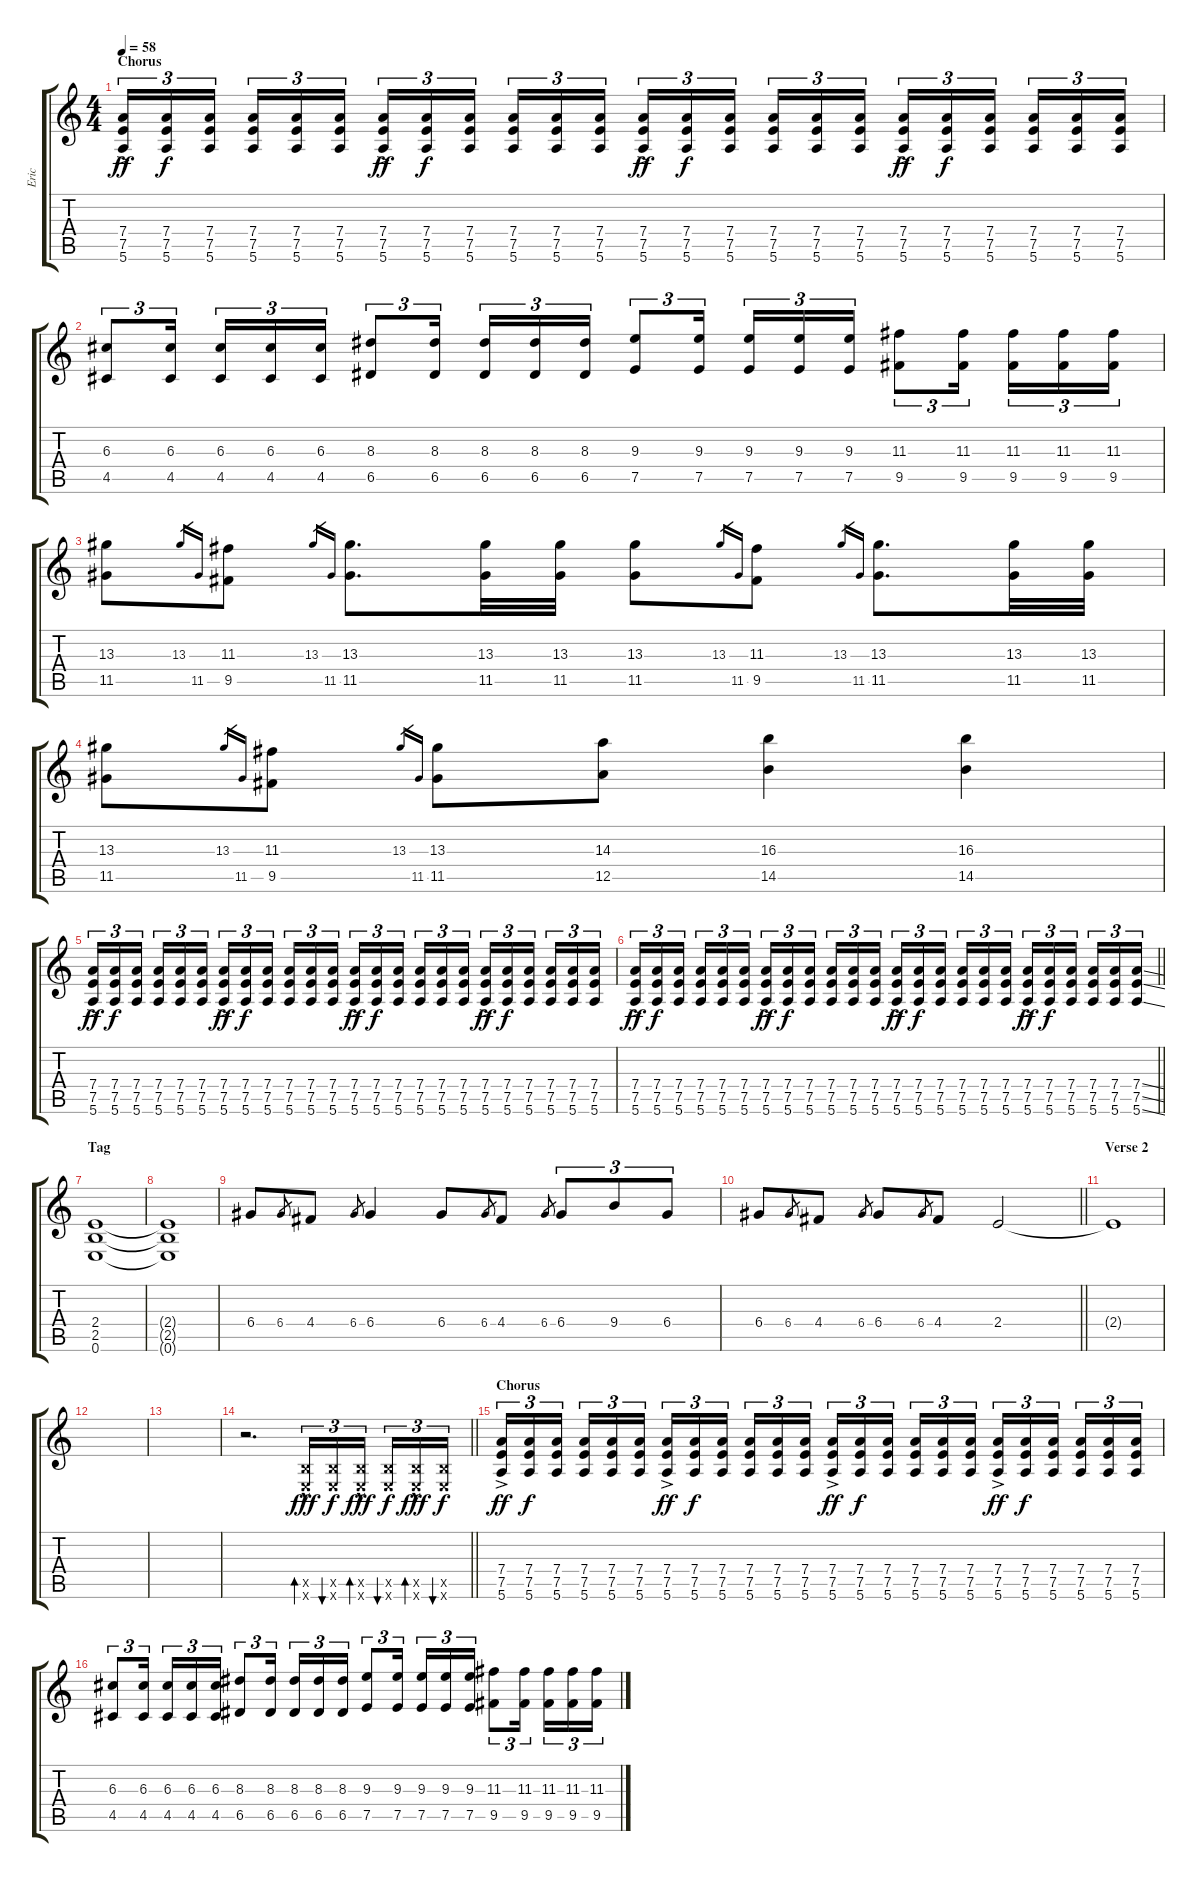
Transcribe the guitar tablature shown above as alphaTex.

\track ("Eric" "Eric") {instrument overdrivenguitar}
\staff {score tabs}
\tuning (E4 B3 G3 D3 A2 E2) {hide}
\ts (4 4)
\section ("" "Chorus")
\tempo 58
\clef g2
\ks c
(7.4{ac} 7.5{ac} 5.6{ac}).16{tu (3 2) dy ff} (7.4 7.5 5.6).16{tu (3 2) dy f} (7.4 7.5 5.6).16{tu (3 2) beam splitsecondary} (7.4 7.5 5.6).16{tu (3 2)} (7.4 7.5 5.6).16{tu (3 2)} (7.4 7.5 5.6).16{tu (3 2)} (7.4{ac} 7.5{ac} 5.6{ac}).16{tu (3 2) dy ff} (7.4 7.5 5.6).16{tu (3 2) dy f} (7.4 7.5 5.6).16{tu (3 2) beam splitsecondary} (7.4 7.5 5.6).16{tu (3 2)} (7.4 7.5 5.6).16{tu (3 2)} (7.4 7.5 5.6).16{tu (3 2)} (7.4{ac} 7.5{ac} 5.6{ac}).16{tu (3 2) dy ff} (7.4 7.5 5.6).16{tu (3 2) dy f} (7.4 7.5 5.6).16{tu (3 2) beam splitsecondary} (7.4 7.5 5.6).16{tu (3 2)} (7.4 7.5 5.6).16{tu (3 2)} (7.4 7.5 5.6).16{tu (3 2)} (7.4{ac} 7.5{ac} 5.6{ac}).16{tu (3 2) dy ff} (7.4 7.5 5.6).16{tu (3 2) dy f} (7.4 7.5 5.6).16{tu (3 2) beam splitsecondary} (7.4 7.5 5.6).16{tu (3 2)} (7.4 7.5 5.6).16{tu (3 2)} (7.4 7.5 5.6).16{tu (3 2)} |
(6.3 4.5).8{tu (3 2)} (6.3 4.5).16{tu (3 2) beam splitsecondary} (6.3 4.5).16{tu (3 2)} (6.3 4.5).16{tu (3 2)} (6.3 4.5).16{tu (3 2)} (8.3 6.5).8{tu (3 2)} (8.3 6.5).16{tu (3 2) beam splitsecondary} (8.3 6.5).16{tu (3 2)} (8.3 6.5).16{tu (3 2)} (8.3 6.5).16{tu (3 2)} (9.3 7.5).8{tu (3 2)} (9.3 7.5).16{tu (3 2) beam splitsecondary} (9.3 7.5).16{tu (3 2)} (9.3 7.5).16{tu (3 2)} (9.3 7.5).16{tu (3 2)} (11.3 9.5).8{tu (3 2)} (11.3 9.5).16{tu (3 2) beam splitsecondary} (11.3 9.5).16{tu (3 2)} (11.3 9.5).16{tu (3 2)} (11.3 9.5).16{tu (3 2)} |
(13.3 11.5).8 13.3.16{gr} 11.5.16{gr} (11.3 9.5).8 13.3.16{gr} 11.5.16{gr} (13.3 11.5).8{d} (13.3 11.5).32 (13.3 11.5).32 (13.3 11.5).8 13.3.16{gr} 11.5.16{gr} (11.3 9.5).8 13.3.16{gr} 11.5.16{gr} (13.3 11.5).8{d} (13.3 11.5).32 (13.3 11.5).32 |
(13.3 11.5).8 13.3.16{gr} 11.5.16{gr} (11.3 9.5).8 13.3.16{gr} 11.5.16{gr} (13.3 11.5).8 (14.3 12.5).8 (16.3 14.5).4 (16.3 14.5).4 |
(7.4{ac} 7.5{ac} 5.6{ac}).16{tu (3 2) dy ff} (7.4 7.5 5.6).16{tu (3 2) dy f} (7.4 7.5 5.6).16{tu (3 2) beam splitsecondary} (7.4 7.5 5.6).16{tu (3 2)} (7.4 7.5 5.6).16{tu (3 2)} (7.4 7.5 5.6).16{tu (3 2)} (7.4{ac} 7.5{ac} 5.6{ac}).16{tu (3 2) dy ff} (7.4 7.5 5.6).16{tu (3 2) dy f} (7.4 7.5 5.6).16{tu (3 2) beam splitsecondary} (7.4 7.5 5.6).16{tu (3 2)} (7.4 7.5 5.6).16{tu (3 2)} (7.4 7.5 5.6).16{tu (3 2)} (7.4{ac} 7.5{ac} 5.6{ac}).16{tu (3 2) dy ff} (7.4 7.5 5.6).16{tu (3 2) dy f} (7.4 7.5 5.6).16{tu (3 2) beam splitsecondary} (7.4 7.5 5.6).16{tu (3 2)} (7.4 7.5 5.6).16{tu (3 2)} (7.4 7.5 5.6).16{tu (3 2)} (7.4{ac} 7.5{ac} 5.6{ac}).16{tu (3 2) dy ff} (7.4 7.5 5.6).16{tu (3 2) dy f} (7.4 7.5 5.6).16{tu (3 2) beam splitsecondary} (7.4 7.5 5.6).16{tu (3 2)} (7.4 7.5 5.6).16{tu (3 2)} (7.4 7.5 5.6).16{tu (3 2)} |
\barLineRight lightlight
(7.4{ac} 7.5{ac} 5.6{ac}).16{tu (3 2) dy ff} (7.4 7.5 5.6).16{tu (3 2) dy f} (7.4 7.5 5.6).16{tu (3 2) beam splitsecondary} (7.4 7.5 5.6).16{tu (3 2)} (7.4 7.5 5.6).16{tu (3 2)} (7.4 7.5 5.6).16{tu (3 2)} (7.4{ac} 7.5{ac} 5.6{ac}).16{tu (3 2) dy ff} (7.4 7.5 5.6).16{tu (3 2) dy f} (7.4 7.5 5.6).16{tu (3 2) beam splitsecondary} (7.4 7.5 5.6).16{tu (3 2)} (7.4 7.5 5.6).16{tu (3 2)} (7.4 7.5 5.6).16{tu (3 2)} (7.4{ac} 7.5{ac} 5.6{ac}).16{tu (3 2) dy ff} (7.4 7.5 5.6).16{tu (3 2) dy f} (7.4 7.5 5.6).16{tu (3 2) beam splitsecondary} (7.4 7.5 5.6).16{tu (3 2)} (7.4 7.5 5.6).16{tu (3 2)} (7.4 7.5 5.6).16{tu (3 2)} (7.4{ac} 7.5{ac} 5.6{ac}).16{tu (3 2) dy ff} (7.4 7.5 5.6).16{tu (3 2) dy f} (7.4 7.5 5.6).16{tu (3 2) beam splitsecondary} (7.4 7.5 5.6).16{tu (3 2)} (7.4 7.5 5.6).16{tu (3 2)} (7.4{ss} 7.5{ss} 5.6{ss}).16{tu (3 2)} |
\section ("" "Tag")
(2.4 2.5 0.6).1 |
(2.4{t} 2.5{t} 0.6{t}).1 |
6.4.8{volume 3 instrument electricguitarclean} 6.4.8{gr} 4.4.8 6.4.8{gr} 6.4.4 6.4.8 6.4.8{gr} 4.4.8 6.4.8{gr} 6.4.8{tu (3 2)} 9.4.8{tu (3 2)} 6.4.8{tu (3 2)} |
\barLineRight lightlight
6.4.8 6.4.8{gr} 4.4.8 6.4.8{gr} 6.4.8 6.4.8{gr} 4.4.8 2.4.2 |
\section ("" "Verse 2")
2.4{t}.1 |
|
|
\barLineRight lightlight
r.2{d} (2.5{hac x} 0.6{hac x}).16{tu (3 2) bd 480 dy fff volume 13 instrument overdrivenguitar} (2.5{x} 0.6{x}).16{tu (3 2) bu 480 dy f} (2.5{hac x} 0.6{hac x}).16{tu (3 2) bd 480 dy fff beam splitsecondary} (2.5{x} 0.6{x}).16{tu (3 2) bu 480 dy f} (2.5{hac x} 0.6{hac x}).16{tu (3 2) bd 480 dy fff} (2.5{x} 0.6{x}).16{tu (3 2) bu 480 dy f} |
\section ("" "Chorus")
(7.4{ac} 7.5{ac} 5.6{ac}).16{tu (3 2) dy ff} (7.4 7.5 5.6).16{tu (3 2) dy f} (7.4 7.5 5.6).16{tu (3 2) beam splitsecondary} (7.4 7.5 5.6).16{tu (3 2)} (7.4 7.5 5.6).16{tu (3 2)} (7.4 7.5 5.6).16{tu (3 2)} (7.4{ac} 7.5{ac} 5.6{ac}).16{tu (3 2) dy ff} (7.4 7.5 5.6).16{tu (3 2) dy f} (7.4 7.5 5.6).16{tu (3 2) beam splitsecondary} (7.4 7.5 5.6).16{tu (3 2)} (7.4 7.5 5.6).16{tu (3 2)} (7.4 7.5 5.6).16{tu (3 2)} (7.4{ac} 7.5{ac} 5.6{ac}).16{tu (3 2) dy ff} (7.4 7.5 5.6).16{tu (3 2) dy f} (7.4 7.5 5.6).16{tu (3 2) beam splitsecondary} (7.4 7.5 5.6).16{tu (3 2)} (7.4 7.5 5.6).16{tu (3 2)} (7.4 7.5 5.6).16{tu (3 2)} (7.4{ac} 7.5{ac} 5.6{ac}).16{tu (3 2) dy ff} (7.4 7.5 5.6).16{tu (3 2) dy f} (7.4 7.5 5.6).16{tu (3 2) beam splitsecondary} (7.4 7.5 5.6).16{tu (3 2)} (7.4 7.5 5.6).16{tu (3 2)} (7.4 7.5 5.6).16{tu (3 2)} |
(6.3 4.5).8{tu (3 2)} (6.3 4.5).16{tu (3 2) beam splitsecondary} (6.3 4.5).16{tu (3 2)} (6.3 4.5).16{tu (3 2)} (6.3 4.5).16{tu (3 2)} (8.3 6.5).8{tu (3 2)} (8.3 6.5).16{tu (3 2) beam splitsecondary} (8.3 6.5).16{tu (3 2)} (8.3 6.5).16{tu (3 2)} (8.3 6.5).16{tu (3 2)} (9.3 7.5).8{tu (3 2)} (9.3 7.5).16{tu (3 2) beam splitsecondary} (9.3 7.5).16{tu (3 2)} (9.3 7.5).16{tu (3 2)} (9.3 7.5).16{tu (3 2)} (11.3 9.5).8{tu (3 2)} (11.3 9.5).16{tu (3 2) beam splitsecondary} (11.3 9.5).16{tu (3 2)} (11.3 9.5).16{tu (3 2)} (11.3 9.5).16{tu (3 2)}
